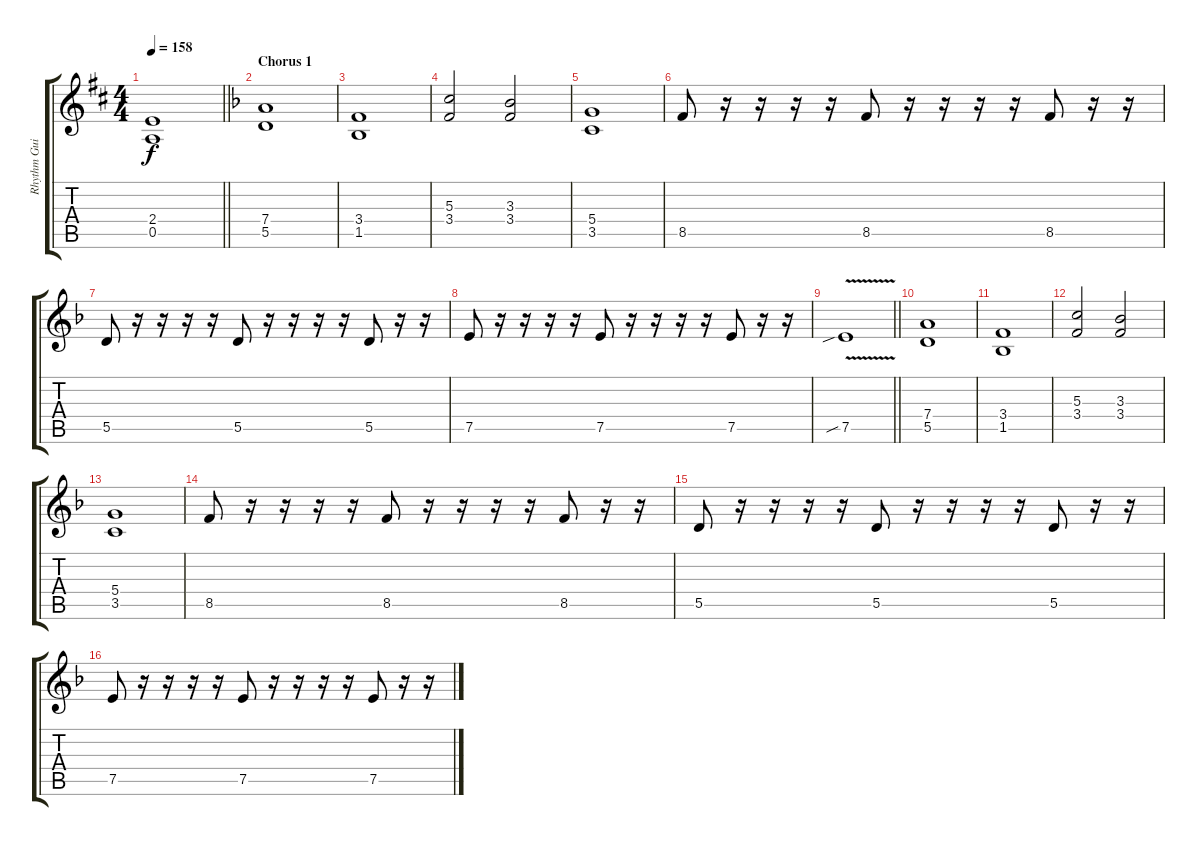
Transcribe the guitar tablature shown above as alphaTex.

\track ("Rhythm Guitar 2: Peter \"Peppe\" Johansson" "Rhythm Gui") {instrument distortionguitar}
\staff {score tabs}
\tuning (E4 B3 G3 D3 A2 E2) {hide}
\ts (4 4)
\tempo 158
\clef g2
\barLineRight lightlight
\ks bminor
(2.4 0.5).1{dy f} |
\section ("" "Chorus 1")
\ks dminor
(7.4 5.5).1 |
(3.4 1.5).1 |
(5.3 3.4).2 (3.3 3.4).2 |
(5.4 3.5).1 |
8.5.8 r.16 r.16 r.16 r.16 8.5.8 r.16 r.16 r.16 r.16 8.5.8 r.16 r.16 |
5.5.8 r.16 r.16 r.16 r.16 5.5.8 r.16 r.16 r.16 r.16 5.5.8 r.16 r.16 |
7.5.8 r.16 r.16 r.16 r.16 7.5.8 r.16 r.16 r.16 r.16 7.5.8 r.16 r.16 |
\barLineRight lightlight
7.5{v sib}.1 |
(7.4 5.5).1 |
(3.4 1.5).1 |
(5.3 3.4).2 (3.3 3.4).2 |
(5.4 3.5).1 |
8.5.8 r.16 r.16 r.16 r.16 8.5.8 r.16 r.16 r.16 r.16 8.5.8 r.16 r.16 |
5.5.8 r.16 r.16 r.16 r.16 5.5.8 r.16 r.16 r.16 r.16 5.5.8 r.16 r.16 |
7.5.8 r.16 r.16 r.16 r.16 7.5.8 r.16 r.16 r.16 r.16 7.5.8 r.16 r.16
